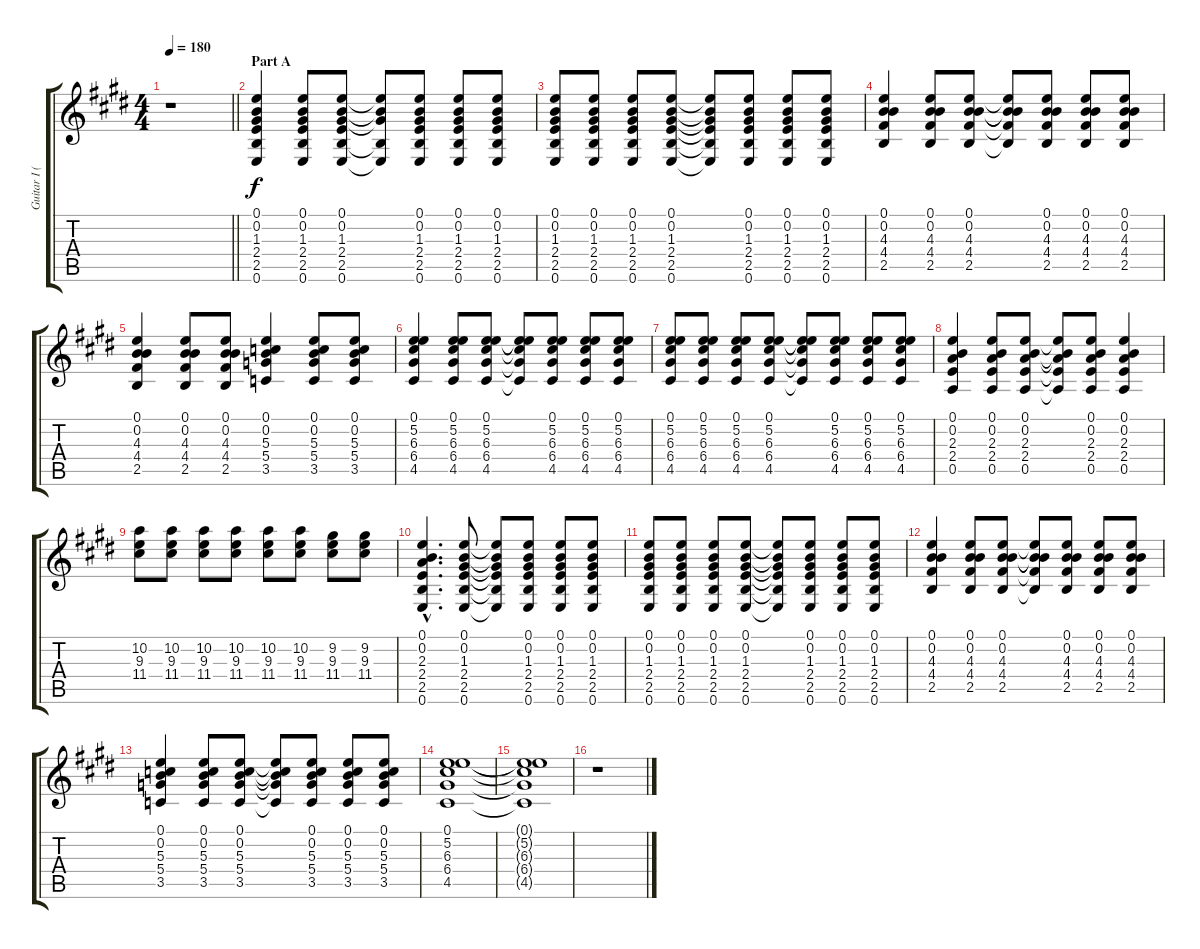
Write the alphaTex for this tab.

\track ("Guitar I (Daita)" "Guitar I (") {instrument distortionguitar}
\staff {score tabs}
\tuning (E4 B3 G3 D3 A2 E2) {hide}
\ts (4 4)
\tempo 180
\clef g2
\barLineRight lightlight
\ks e
r.1{dy f instrument distortionguitar} |
\section ("" "Part A")
(0.1 0.2 1.3 2.4 2.5 0.6).4 (0.1 0.2 1.3 2.4 2.5 0.6).8 (0.1 0.2 1.3 2.4 2.5 0.6).8 (0.1{t} 0.2{t} 1.3{t} 2.5{t} 0.6{t}).8 (0.1 0.2 1.3 2.4 2.5 0.6).8 (0.1 0.2 1.3 2.4 2.5 0.6).8 (0.1 0.2 1.3 2.4 2.5 0.6).8 |
(0.1 0.2 1.3 2.4 2.5 0.6).8 (0.1 0.2 1.3 2.4 2.5 0.6).8 (0.1 0.2 1.3 2.4 2.5 0.6).8 (0.1 0.2 1.3 2.4 2.5 0.6).8 (0.1{t} 0.2{t} 1.3{t} 2.4{t} 2.5{t} 0.6{t}).8 (0.1 0.2 1.3 2.4 2.5 0.6).8 (0.1 0.2 1.3 2.4 2.5 0.6).8 (0.1 0.2 1.3 2.4 2.5 0.6).8 |
(0.1 0.2 4.3 4.4 2.5).4 (0.1 0.2 4.3 4.4 2.5).8 (0.1 0.2 4.3 4.4 2.5).8 (0.1{t} 0.2{t} 4.3{t} 4.4{t} 2.5{t}).8 (0.1 0.2 4.3 4.4 2.5).8 (0.1 0.2 4.3 4.4 2.5).8 (0.1 0.2 4.3 4.4 2.5).8 |
(0.1 0.2 4.3 4.4 2.5).4 (0.1 0.2 4.3 4.4 2.5).8 (0.1 0.2 4.3 4.4 2.5).8 (0.1 0.2 5.3 5.4 3.5).4 (0.1 0.2 5.3 5.4 3.5).8 (0.1 0.2 5.3 5.4 3.5).8 |
(0.1 5.2 6.3 6.4 4.5).4 (0.1 5.2 6.3 6.4 4.5).8 (0.1 5.2 6.3 6.4 4.5).8 (0.1{t} 5.2{t} 6.3{t} 6.4{t} 4.5{t}).8 (0.1 5.2 6.3 6.4 4.5).8 (0.1 5.2 6.3 6.4 4.5).8 (0.1 5.2 6.3 6.4 4.5).8 |
(0.1 5.2 6.3 6.4 4.5).8 (0.1 5.2 6.3 6.4 4.5).8 (0.1 5.2 6.3 6.4 4.5).8 (0.1 5.2 6.3 6.4 4.5).8 (0.1{t} 5.2{t} 6.3{t} 6.4{t} 4.5{t}).8 (0.1 5.2 6.3 6.4 4.5).8 (0.1 5.2 6.3 6.4 4.5).8 (0.1 5.2 6.3 6.4 4.5).8 |
(0.1 0.2 2.3 2.4 0.5).4 (0.1 0.2 2.3 2.4 0.5).8 (0.1 0.2 2.3 2.4 0.5).8 (0.1{t} 0.2{t} 2.3{t} 2.4{t} 0.5{t}).8 (0.1 0.2 2.3 2.4 0.5).8 (0.1 0.2 2.3 2.4 0.5).4 |
(10.2 9.3 11.4).8 (10.2 9.3 11.4).8 (10.2 9.3 11.4).8 (10.2 9.3 11.4).8 (10.2 9.3 11.4).8 (10.2 9.3 11.4).8 (9.2 9.3 11.4).8 (9.2 9.3 11.4).8 |
(0.1{hac} 0.2{hac} 2.3{hac} 2.4{hac} 2.5{hac} 0.6{hac}).4{d} (0.1 0.2 1.3 2.4 2.5 0.6).8 (0.1{t} 0.2{t} 1.3{t} 2.4{t} 2.5{t} 0.6{t}).8 (0.1 0.2 1.3 2.4 2.5 0.6).8 (0.1 0.2 1.3 2.4 2.5 0.6).8 (0.1 0.2 1.3 2.4 2.5 0.6).8 |
(0.1 0.2 1.3 2.4 2.5 0.6).8 (0.1 0.2 1.3 2.4 2.5 0.6).8 (0.1 0.2 1.3 2.4 2.5 0.6).8 (0.1 0.2 1.3 2.4 2.5 0.6).8 (0.1{t} 0.2{t} 1.3{t} 2.4{t} 2.5{t} 0.6{t}).8 (0.1 0.2 1.3 2.4 2.5 0.6).8 (0.1 0.2 1.3 2.4 2.5 0.6).8 (0.1 0.2 1.3 2.4 2.5 0.6).8 |
(0.1 0.2 4.3 4.4 2.5).4 (0.1 0.2 4.3 4.4 2.5).8 (0.1 0.2 4.3 4.4 2.5).8 (0.1{t} 0.2{t} 4.3{t} 4.4{t} 2.5{t}).8 (0.1 0.2 4.3 4.4 2.5).8 (0.1 0.2 4.3 4.4 2.5).8 (0.1 0.2 4.3 4.4 2.5).8 |
(0.1 0.2 5.3 5.4 3.5).4 (0.1 0.2 5.3 5.4 3.5).8 (0.1 0.2 5.3 5.4 3.5).8 (0.1{t} 0.2{t} 5.3{t} 5.4{t} 3.5{t}).8 (0.1 0.2 5.3 5.4 3.5).8 (0.1 0.2 5.3 5.4 3.5).8 (0.1 0.2 5.3 5.4 3.5).8 |
(0.1 5.2 6.3 6.4 4.5).1 |
(0.1{t} 5.2{t} 6.3{t} 6.4{t} 4.5{t}).1 |
r.1
